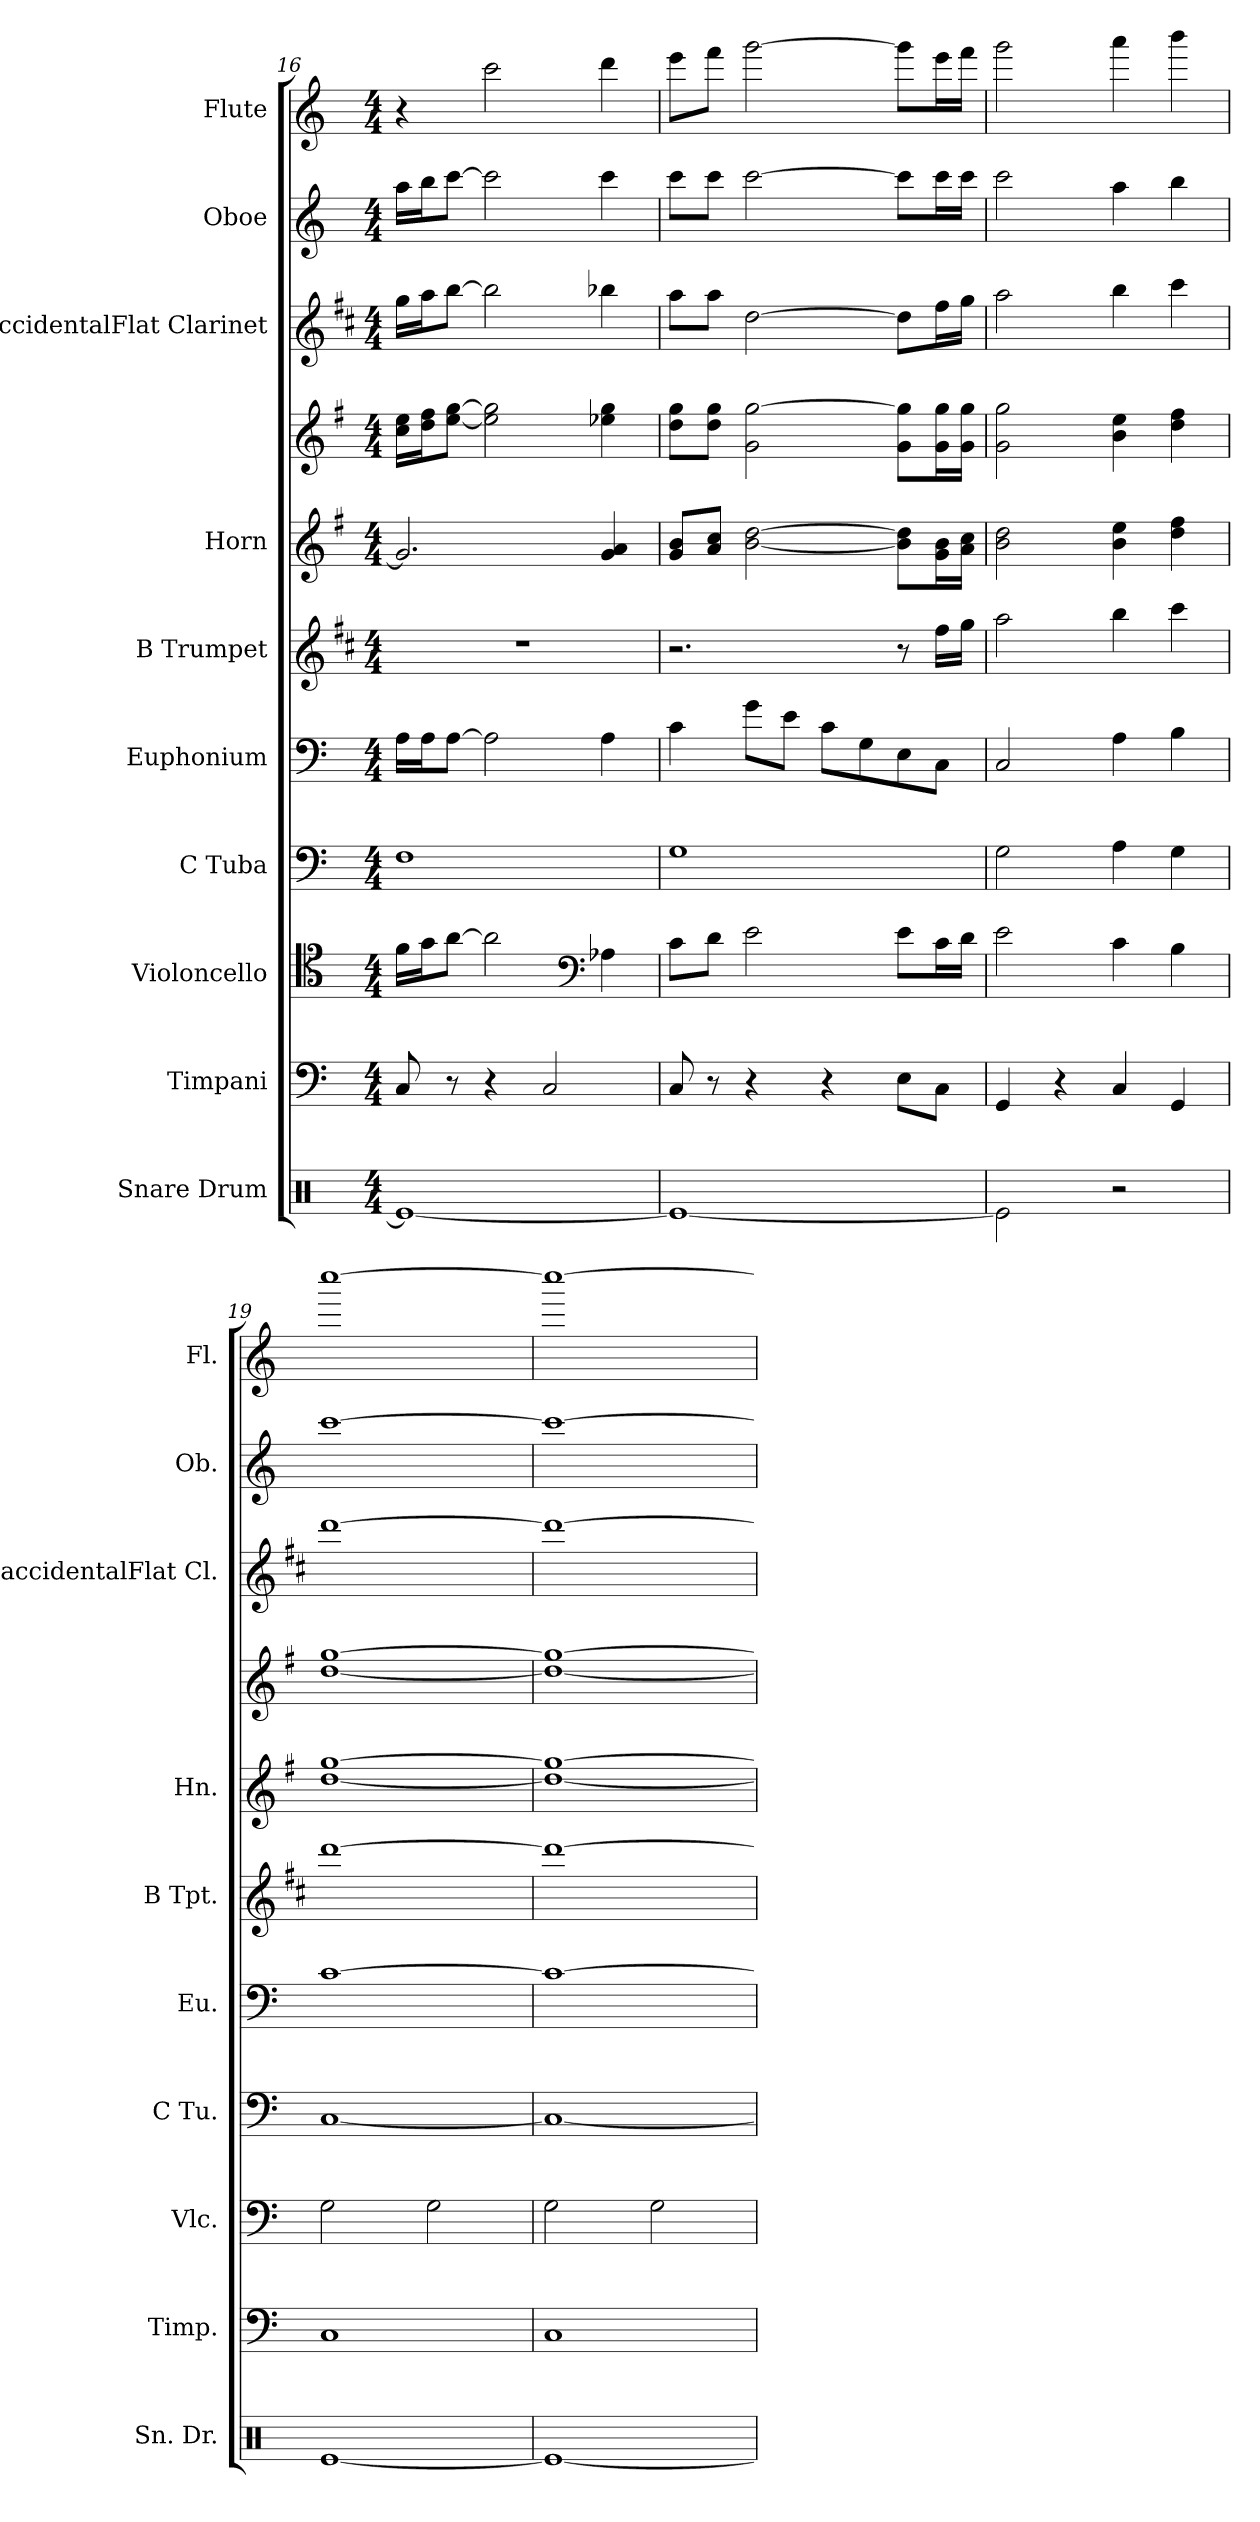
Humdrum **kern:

**kern	**kern	**kern	**kern	**kern	**kern	**kern	**kern	**kern	**kern	**kern
*part10	*part9	*part8	*part7	*part6	*part5	*part4	*part4	*part3	*part2	*part1
*staff11	*staff10	*staff9	*staff8	*staff7	*staff6	*staff5	*staff4	*staff3	*staff2	*staff1
*I"Snare Drum	*I"Timpani	*I"Violoncello	*I"C Tuba	*I"Euphonium	*I"B Trumpet	*I"Horn	*	*I"BaccidentalFlat Clarinet	*I"Oboe	*I"Flute
*I'Sn. Dr.	*I'Timp.	*I'Vlc.	*I'C Tu.	*I'Eu.	*I'B Tpt.	*I'Hn.	*	*I'BaccidentalFlat Cl.	*I'Ob.	*I'Fl.
*clefX	*clefF4	*clefC4	*clefF4	*clefF4	*clefG2	*clefG2	*clefG2	*clefG2	*clefG2	*clefG2
*	*	*	*	*	*ITrd1c2	*ITrd4c7	*ITrd4c7	*ITrd1c2	*	*
*k[]	*k[]	*k[]	*k[]	*k[]	*k[]	*k[]	*k[]	*k[]	*k[]	*k[]
*M4/4	*M4/4	*M4/4	*M4/4	*M4/4	*M4/4	*M4/4	*M4/4	*M4/4	*M4/4	*M4/4
=16	=16	=16	=16	=16	=16	=16	=16	=16	=16	=16
1Re_	8C/	16f\LL	1F	16A\LL	1r	2.c/]	16f\ 16a\LL	16ff\LL	16aa\LL	4r
.	.	16g\J	.	16A\J	.	.	16g\ 16b\J	16gg\J	16bb\J	.
.	8r	[8a\J	.	[8A\J	.	.	[8a\ [8cc\J	[8aa\J	[8ccc\J	.
.	4r	2a\]	.	2A\]	.	.	2a\] 2cc\]	2aa\]	2ccc\]	2ccc\
.	2C/	.	.	.	.	.	.	.	.	.
*	*	*clefF4	*	*	*	*	*	*	*	*
.	.	4A-X\	.	4A\	.	4c/ 4d/	4a-X\ 4cc\	4aa-X\	4ccc\	4ddd\
=17	=17	=17	=17	=17	=17	=17	=17	=17	=17	=17
1Re_	8C/	8c\L	1G	4c\	2.r	8c/ 8e/L	8g\ 8cc\L	8gg\L	8ccc\L	8eee\L
.	8r	8d\J	.	.	.	8d/ 8f/J	8g\ 8cc\J	8gg\J	8ccc\J	8fff\J
.	4r	2e\	.	8g\L	.	[2e\ [2g\	2c\ [2cc\	[2cc\	[2ccc\	[2ggg\
.	.	.	.	8e\J	.	.	.	.	.	.
.	4r	.	.	8c\L	.	.	.	.	.	.
.	.	.	.	8G\	.	.	.	.	.	.
.	8E\L	8e\L	.	8E\	8r	8e\] 8g\]L	8c\ 8cc\]L	8cc\L]	8ccc\L]	8ggg\L]
.	8C\J	16c\L	.	8C\J	16ee\LL	16c\ 16e\L	16c\ 16cc\L	16ee\L	16ccc\L	16eee\L
.	.	16d\JJ	.	.	16ff\JJ	16d\ 16f\JJ	16c\ 16cc\JJ	16ff\JJ	16ccc\JJ	16fff\JJ
=18	=18	=18	=18	=18	=18	=18	=18	=18	=18	=18
2Re\]	4GG/	2e\	2G\	2C/	2gg\	2e\ 2g\	2c\ 2cc\	2gg\	2ccc\	2ggg\
.	4r	.	.	.	.	.	.	.	.	.
2r	4C/	4c\	4A\	4A\	4aa\	4e\ 4a\	4e\ 4a\	4aa\	4aa\	4aaa\
.	4GG/	4B\	4G\	4B\	4bb\	4g\ 4b\	4g\ 4b\	4bb\	4bb\	4bbb\
=19	=19	=19	=19	=19	=19	=19	=19	=19	=19	=19
[1Re	1C	2G\	[1C	[1c	[1ccc	[1g [1cc	[1g [1cc	[1ccc	[1ccc	[1cccc
.	.	2G\	.	.	.	.	.	.	.	.
=20	=20	=20	=20	=20	=20	=20	=20	=20	=20	=20
1Re_	1C	2G\	1C_	1c_	1ccc_	1g_ 1cc_	1g_ 1cc_	1ccc_	1ccc_	1cccc_
.	.	2G\	.	.	.	.	.	.	.	.
=	=	=	=	=	=	=	=	=	=	=
*-	*-	*-	*-	*-	*-	*-	*-	*-	*-	*-
